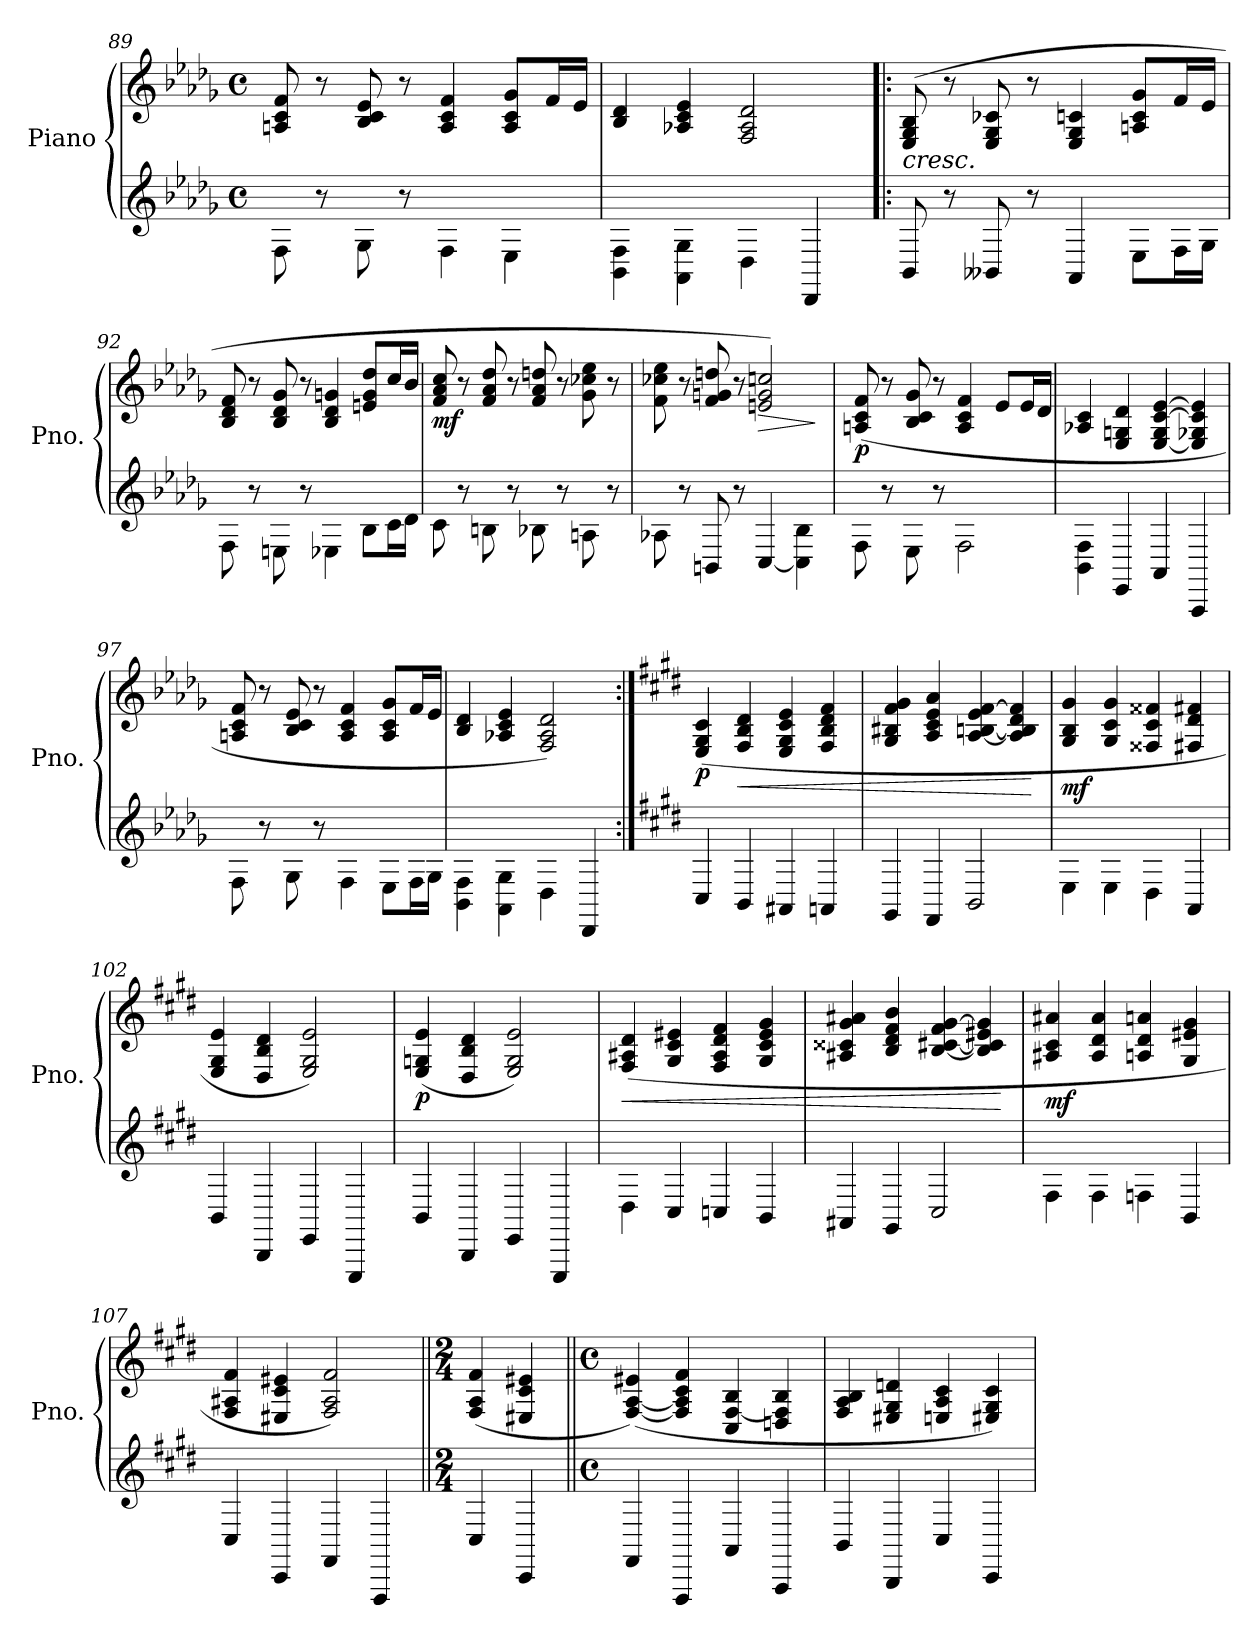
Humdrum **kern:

**kern	**kern	**dynam
*part1	*part1	*part1
*staff2	*staff1	*staff1/2
*I"Piano	*	*
*I'Pno.	*	*
*clefG2	*clefG2	*
*k[b-e-a-d-g-]	*k[b-e-a-d-g-]	*
*M4/4	*M4/4	*
*met(c)	*met(c)	*
=89	=89	=89
8F\	8An/ 8c/ 8f/	.
8r	8r	.
8G-\	8B-/ 8c/ 8e-/	.
8r	8r	.
4F\	4A/ 4c/ 4f/	.
4E-\	8A/ 8c/ 8g-/L	.
.	16f/L	.
.	16e-/JJ	.
!!LO:LB:g=z
=90	=90	=90
4BB-\ 4F\	4B-/ 4d-/	.
4AA-\ 4G-\	4A-X/ 4c/ 4e-/	.
4D-\	2F/ 2A-/ 2d-/	.
4DD-/	.	.
=91!|:	=91!|:	=91!|:
!	!LO:TX:b:i:t=cresc.	!
8BB-/	(>8E-/ 8G-/ 8B-/	.
8r	8r	.
8BB--X/	8E-/ 8G-/ 8c-X/	.
8r	8r	.
4AA-/	4E-/ 4G-/ 4cn/	.
8E-\L	8An/ 8c/ 8g-/L	.
16F\L	16f/L	.
16G-\JJ	16e-/JJ	.
=92	=92	=92
8F\	8B-/ 8d-/ 8f/	.
8r	8r	.
8En\	8B-/ 8d-/ 8g-/	.
8r	8r	.
4E-X\	4B-/ 4d-/ 4gn/	.
8B-\L	8en/ 8g/ 8dd-/L	.
16c\L	16cc/L	.
16d-\JJ	16b-/JJ	.
=93	=93	=93
!	!	!LO:DY:b
8c\	8f/ 8a-/ 8cc/	mf
8r	8r	.
8Bn\	8f/ 8a-/ 8dd-/	.
8r	8r	.
8B-X\	8f/ 8a-/ 8ddn/	.
8r	8r	.
8An\	8g-\ 8cc-X\ 8ee-\	.
8r	8r	.
!!LO:PB:g=z
=94	=94	=94
8A-X\	8f\ 8cc-X\ 8ee-\	.
8r	8r	.
8BBn/	8f/ 8gn/ 8ddn/	.
8r	8r	.
!	!	!LO:HP:b
[4C/	2en/ 2g/ 2ccn/)	>
4C\] 4B-\	.	.
.	.	]
=95	=95	=95
!	!	!LO:DY:b
8F\	(>8An/ 8c/ 8f/	p
8r	8r	.
8E-\	8B-/ 8c/ 8g-/	.
8r	8r	.
2F\	4A/ 4c/ 4f/	.
.	8e-/L	.
.	16e-/L	.
.	16d-/JJ	.
=96	=96	=96
4BB-\ 4F\	4A-X/ 4c/	.
4EE-/	4E-/ 4Gn/ 4d-/	.
4AA-/	[4E-/ 4G/ [4c/ [4e-/	.
4AAA-/	4E-/] 4G-X/ 4c/] 4e-/]	.
=97	=97	=97
8F\	8An/ 8c/ 8f/	.
8r	8r	.
8G-\	8B-/ 8c/ 8e-/	.
8r	8r	.
4F\	4A/ 4c/ 4f/	.
8E-\L	8A/ 8c/ 8g-/L	.
16F\L	16f/L	.
16G-\JJ	16e-/JJ	.
=98	=98	=98
4BB-\ 4F\	4B-/ 4d-/	.
4AA-\ 4G-\	4A-X/ 4c/ 4e-/	.
4D-\	2F/ 2A-/ 2d-/)	.
4DD-/	.	.
!!LO:LB:g=z
=99:|!	=99:|!	=99:|!
*k[f#c#g#d#]	*k[f#c#g#d#]	*
!	!	!LO:DY:b
4C#/	(>4E/ 4G#/ 4c#/	p
!	!	!LO:HP:b
4BB/	4F#/ 4B/ 4d#/	<
4AA#X/	4E/ 4G#/ 4c#/ 4e/	.
4AAn/	4F#/ 4B/ 4d#/ 4f#/	.
=100	=100	=100
4GG#/	4G#/ 4B#X/ 4f#/ 4g#/	.
4FF#/	4A/ 4c#/ 4e/ 4a/	.
2BB/	[4A/ [4Bn/ 4e/ [4f#/	.
.	4A/] 4B/] 4d#/ 4f#/]	.
.	.	[
=101	=101	=101
!	!	!LO:DY:b
4E\	4G#/ 4B/ 4g#/	mf
4E\	4G#/ 4c#/ 4g#/	.
4D#\	4F##X/ 4c#/ 4f##X/	.
4AA/	4F#X/ 4d#/ 4f#X/	.
=102	=102	=102
4BB/	4E/ 4G#/ 4e/	.
4BBB/	4D#/ 4B/ 4d#/	.
4EE/	2E/ 2G#/ 2e/)	.
4EEE/	.	.
=103	=103	=103
!	!	!LO:DY:b
4BB/	(>4E/ 4Gn/ 4e/	p
4BBB/	4D#/ 4B/ 4d#/	.
4EE/	2E/ 2G/ 2e/)	.
4EEE/	.	.
=104	=104	=104
!	!	!LO:HP:b
4D#\	(>4F#/ 4A#X/ 4d#/	<
4C#/	4G#/ 4c#/ 4e#X/	.
4Cn/	4F#/ 4A#/ 4d#/ 4f#/	.
4BB/	4G#/ 4c#/ 4e#/ 4g#/	.
!!LO:LB:g=z
=105	=105	=105
4AA#X/	4A#X/ 4c##X/ 4g#/ 4a#X/	.
4GG#/	4B/ 4d#/ 4f#/ 4b/	.
2C#/	[4B/ [4c#X/ 4f#/ [4g#/	.
.	4B/] 4c#/] 4e#X/ 4g#/]	.
.	.	[
=106	=106	=106
!	!	!LO:DY:b
4F#\	4A#X/ 4c#/ 4a#X/	mf
4F#\	4A#/ 4d#/ 4a#/	.
4Fn\	4An/ 4d#/ 4an/	.
4BB/	4G#/ 4e#X/ 4g#/	.
=107	=107	=107
4C#/	4F#/ 4A#X/ 4f#/	.
4CC#/	4E#X/ 4c#/ 4e#X/	.
4FF#/	2F#/ 2A#/ 2f#/)	.
4FFF#/	.	.
=108||	=108||	=108||
*M2/4	*M2/4	*
4C#/	(>4F#/ 4A/ 4f#/	.
4CC#/	4E#X/ 4c#/ 4e#X/	.
=109||	=109||	=109||
*M4/4	*M4/4	*
*met(c)	*met(c)	*
4FF#/	(>[4F#/ [4A/ 4e#X/)	.
4FFF#/	4F#/] 4A/] 4c#/ 4f#/	.
4AA/	4C#/ [4F#/ 4B/	.
4AAA/	4Dn/ 4F#/] 4B/	.
=110	=110	=110
4BB/	4F#/ 4A/ 4B/	.
4BBB/	4E#X/ 4G#/ 4dn/	.
4C#/	4En/ 4A/ 4c#/	.
4CC#/	4E#X/ 4G#/ 4c#/)	.
=	=	=
*-	*-	*-
